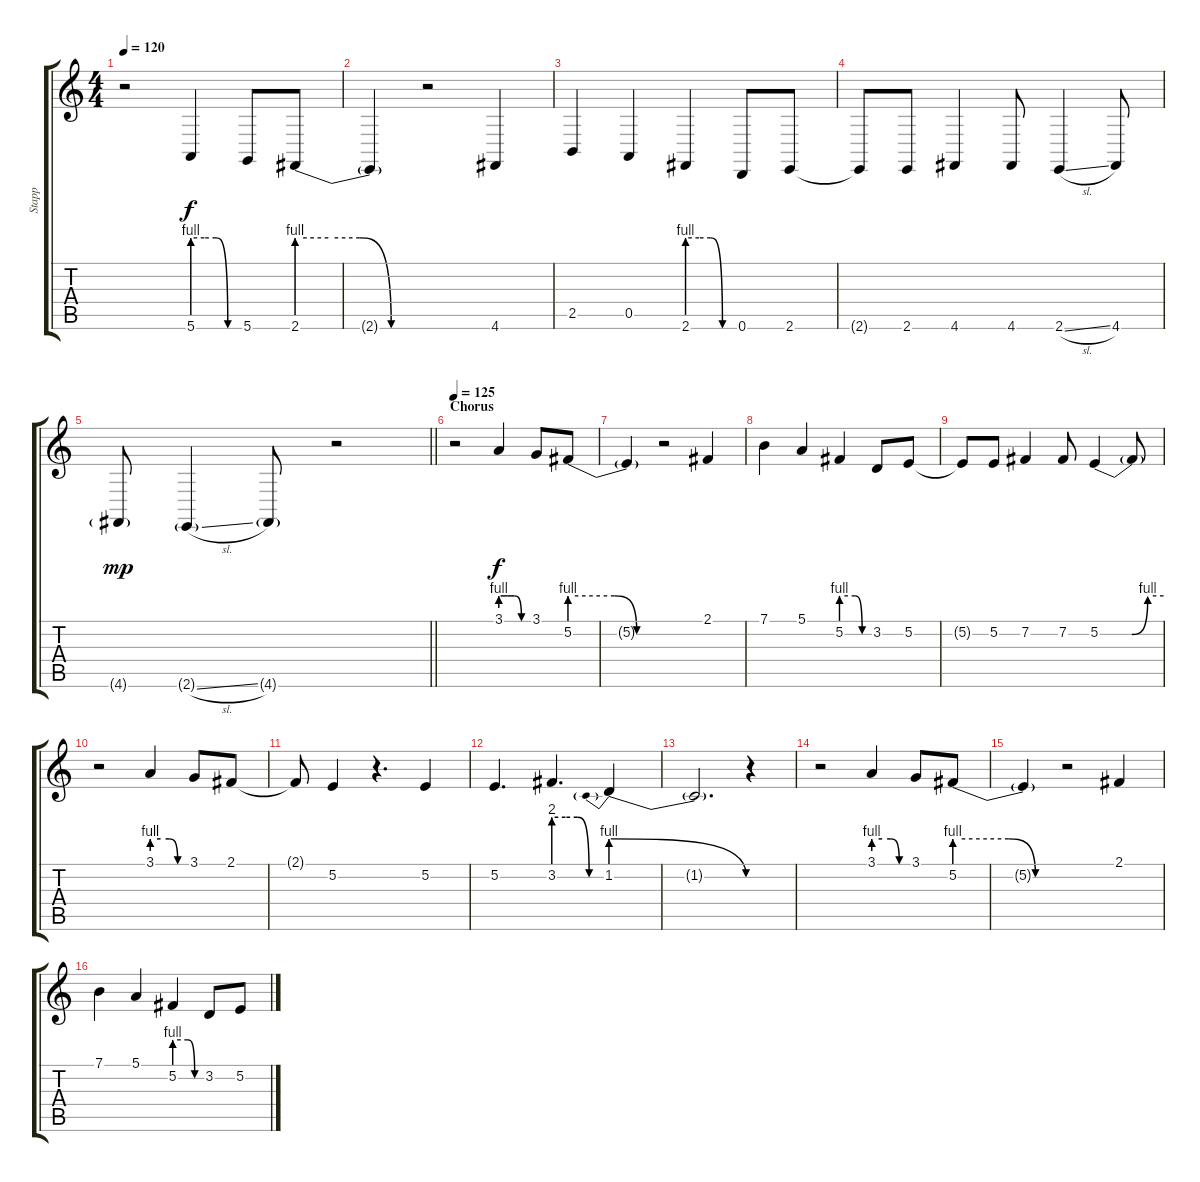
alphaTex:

\track ("Stapp" "Stapp") {instrument cello}
\staff {score tabs}
\tuning (E4 B3 G3 D3 A2 D2) {hide}
\ts (4 4)
\tempo 120
\clef g2
\ks c
r.2{dy f} 5.6{be (custom 0 4 15 4 30 4 45 0 60 0)}.4 5.6.8 2.6{be (custom 0 4 15 4 30 4 45 0 60 0)}.8 |
2.6{t}.4 r.2 4.6.4 |
2.5.4 0.5.4 2.6{be (custom 0 4 15 4 30 4 45 0 60 0)}.4 0.6.8 2.6.8 |
2.6{t}.8 2.6.8 4.6.4 4.6.8 2.6{sl}.4 4.6.8 |
\barLineRight lightlight
4.6{g}.8{dy mp} 2.6{sl g}.4 4.6{g}.8 r.2 |
\section ("" "Chorus")
\tempo 125
r.2{volume 16} 3.1{be (custom 0 4 15 4 30 4 45 0 60 0)}.4{dy f} 3.1.8 5.2{be (custom 0 4 30 4 45 0 60 0)}.8 |
5.2{t}.4 r.2 2.1.4 |
7.1.4 5.1.4 5.2{be (custom 0 4 30 4 45 0 60 0)}.4 3.2.8 5.2.8 |
5.2{t}.8 5.2.8 7.2.4 7.2.8 5.2{be (custom 0 0 30 0 45 4 60 4)}.4 5.2{t}.8 |
r.2 3.1{be (custom 0 4 15 4 30 4 45 0 60 0)}.4 3.1.8 2.1.8 |
2.1{t}.8 5.2.4 r.4{d} 5.2.4 |
5.2.4{d} 3.2{be (custom 0 8 15 8 30 8 45 0 60 0)}.4{d} 1.2{be (prebendrelease 0 4 60 0)}.4 |
1.2{t}.2{d} r.4 |
r.2{volume 16} 3.1{be (custom 0 4 15 4 30 4 45 0 60 0)}.4 3.1.8 5.2{be (custom 0 4 30 4 45 0 60 0)}.8 |
5.2{t}.4 r.2 2.1.4 |
7.1.4 5.1.4 5.2{be (custom 0 4 30 4 45 0 60 0)}.4 3.2.8 5.2.8
